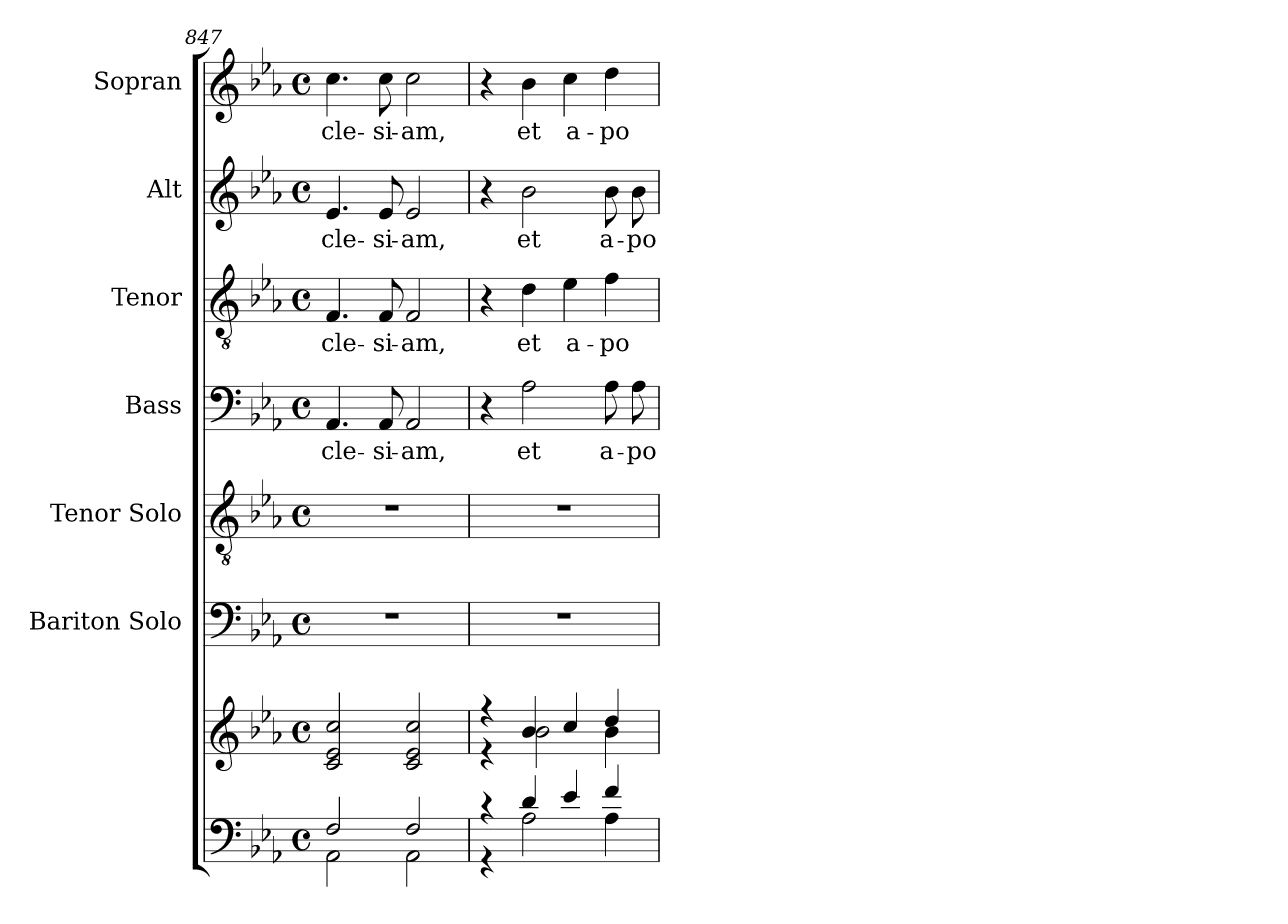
**kern	**kern	**kern	**kern	**kern	**text	**kern	**text	**kern	**text	**kern	**text
*part7	*part7	*part6	*part5	*part4	*part4	*part3	*part3	*part2	*part2	*part1	*part1
*staff8	*staff7	*staff6	*staff5	*staff4	*staff4	*staff3	*staff3	*staff2	*staff2	*staff1	*staff1
*	*	*I"Bariton Solo	*I"Tenor Solo	*I"Bass	*	*I"Tenor	*	*I"Alt	*	*I"Sopran	*
*	*	*	*	*I'B.	*	*I'T.	*	*I'A.	*	*I'S.	*
*clefF4	*clefG2	*clefF4	*clefGv2	*clefF4	*	*clefGv2	*	*clefG2	*	*clefG2	*
*k[b-e-a-]	*k[b-e-a-]	*k[b-e-a-]	*k[b-e-a-]	*k[b-e-a-]	*	*k[b-e-a-]	*	*k[b-e-a-]	*	*k[b-e-a-]	*
*E-:	*E-:	*E-:	*E-:	*E-:	*	*E-:	*	*E-:	*	*E-:	*
*M4/4	*M4/4	*M4/4	*M4/4	*M4/4	*	*M4/4	*	*M4/4	*	*M4/4	*
*met(c)	*met(c)	*met(c)	*met(c)	*met(c)	*	*met(c)	*	*met(c)	*	*met(c)	*
=847	=847	=847	=847	=847	=847	=847	=847	=847	=847	=847	=847
*^	*	*	*	*	*	*	*	*	*	*	*
!	!	!	!	!	!	!LO:LY:b	!	!LO:LY:b	!	!LO:LY:b	!	!LO:LY:b
2F/	2AA-\	2c/ 2e-/ 2cc/	1r	1r	4.AA-/	-cle-	4.F/	-cle-	4.e-/	-cle-	4.cc\	-cle-
!	!	!	!	!	!	!LO:LY:b	!	!LO:LY:b	!	!LO:LY:b	!	!LO:LY:b
.	.	.	.	.	8AA-/	-si-	8F/	-si-	8e-/	-si-	8cc\	-si-
!	!	!	!	!	!	!LO:LY:b	!	!LO:LY:b	!	!LO:LY:b	!	!LO:LY:b
2F/	2AA-\	2c/ 2e-/ 2cc/	.	.	2AA-/	-am,	2F/	-am,	2e-/	-am,	2cc\	-am,
=848	=848	=848	=848	=848	=848	=848	=848	=848	=848	=848	=848	=848
*	*	*^	*	*	*	*	*	*	*	*	*	*
4r	4r	4r	4r	1r	1r	4r	.	4r	.	4r	.	4r	.
!	!	!	!	!	!	!	!LO:LY:b	!	!LO:LY:b	!	!LO:LY:b	!	!LO:LY:b
4d/	2A-\	4b-/	2b-\	.	.	2A-\	et	4d\	et	2b-\	et	4b-\	et
!	!	!	!	!	!	!	!	!	!LO:LY:b	!	!	!	!LO:LY:b
4e-/	.	4cc/	.	.	.	.	.	4e-\	a-	.	.	4cc\	a-
!	!	!	!	!	!	!	!LO:LY:b	!	!LO:LY:b	!	!LO:LY:b	!	!LO:LY:b
4f/	4A-\	4dd/	4b-\	.	.	8A-\	a-	4f\	-po-	8b-\	a-	4dd\	-po-
!	!	!	!	!	!	!	!LO:LY:b	!	!	!	!LO:LY:b	!	!
.	.	.	.	.	.	8A-\	-po-	.	.	8b-\	-po-	.	.
*v	*v	*	*	*	*	*	*	*	*	*	*	*	*
*	*v	*v	*	*	*	*	*	*	*	*	*	*
=	=	=	=	=	=	=	=	=	=	=	=
*-	*-	*-	*-	*-	*-	*-	*-	*-	*-	*-	*-
